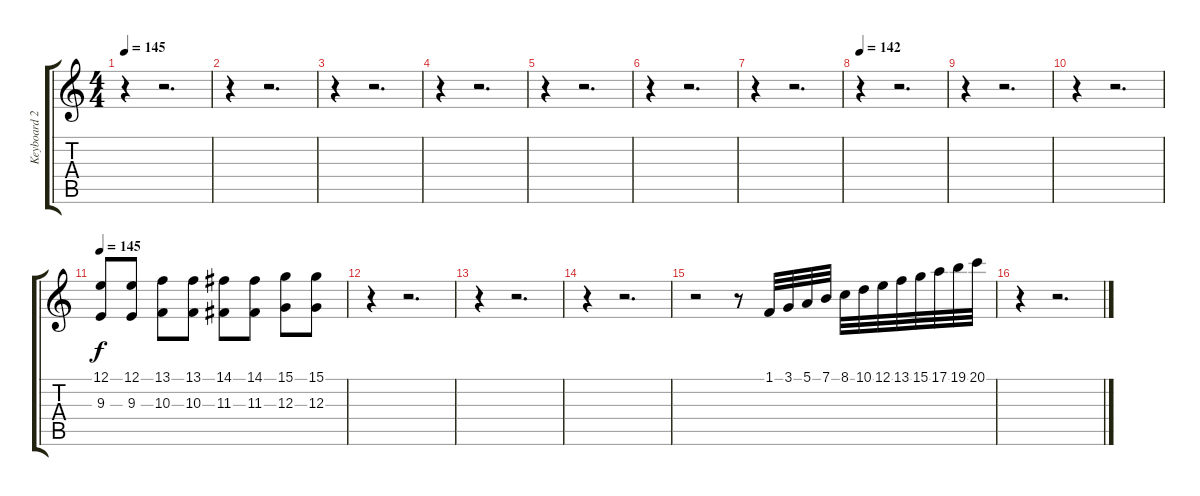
\track ("Keyboard 2 : Kotobuki Tsumugi" "Keyboard 2") {instrument lead1square}
\staff {score tabs}
\tuning (E4 B3 G3 D3 A2 E2) {hide}
\ts (4 4)
\tempo 145
\clef g2
\ks c
r.4{dy f} r.2{d} |
r.4 r.2{d} |
r.4 r.2{d} |
r.4 r.2{d} |
r.4 r.2{d} |
r.4 r.2{d} |
r.4 r.2{d} |
\tempo 142
r.4 r.2{d} |
r.4 r.2{d} |
r.4 r.2{d} |
\tempo 145
(12.1 9.3).8 (12.1 9.3).8 (13.1 10.3).8 (13.1 10.3).8 (14.1 11.3).8 (14.1 11.3).8 (15.1 12.3).8 (15.1 12.3).8 |
r.4 r.2{d} |
r.4 r.2{d} |
r.4 r.2{d} |
r.2 r.8 1.1.32 3.1.32 5.1.32 7.1.32 8.1.32 10.1.32 12.1.32 13.1.32 15.1.32 17.1.32 19.1.32 20.1.32 |
r.4 r.2{d}
